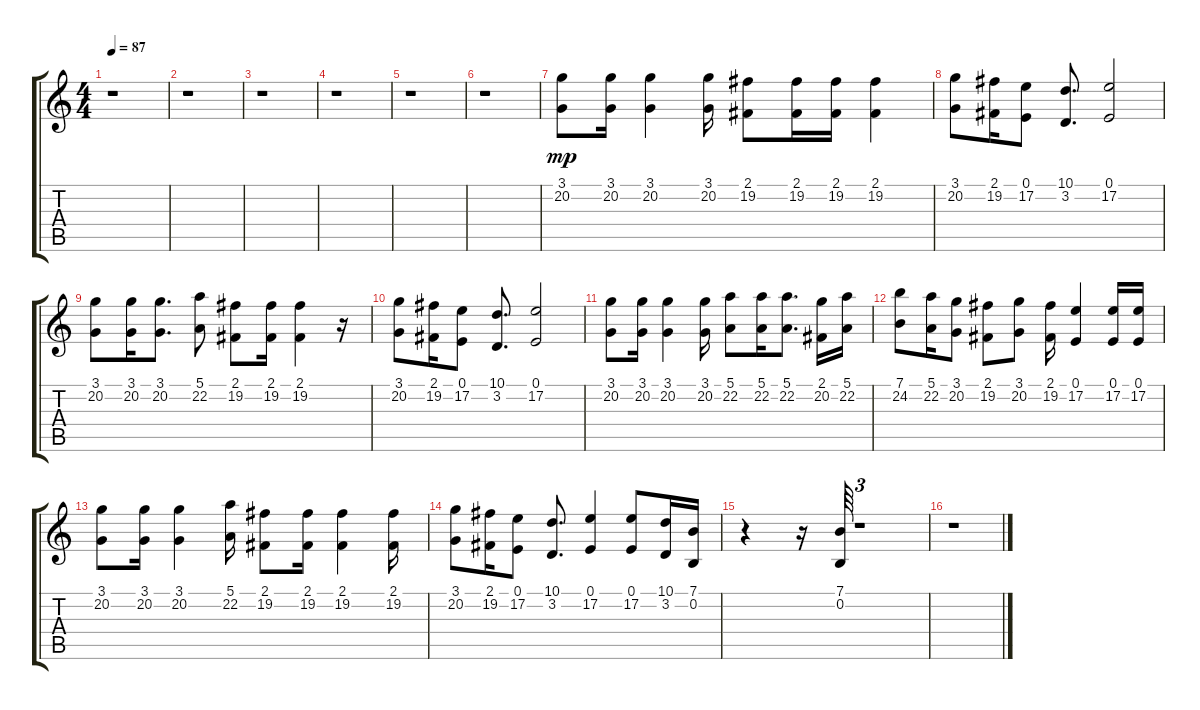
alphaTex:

\track "" {instrument altosax}
\staff {score tabs}
\tuning (E4 B3 G3 D3 A2 E2) {hide}
\ts (4 4)
\tempo 87
\clef g2
\ks c
r.1{dy mp} |
r.1 |
r.1 |
r.1 |
r.1 |
r.1 |
(3.1 20.2).8 (3.1 20.2).16 (3.1 20.2).4 (3.1 20.2).16 (2.1 19.2).8 (2.1 19.2).16 (2.1 19.2).16 (2.1 19.2).4 |
(3.1 20.2).8 (2.1 19.2).16 (0.1 17.2).8 (10.1 3.2).8{d} (0.1 17.2).2 |
(3.1 20.2).8 (3.1 20.2).16 (3.1 20.2).8{d} (5.1 22.2).8 (2.1 19.2).8 (2.1 19.2).16 (2.1 19.2).4 r.16 |
(3.1 20.2).8 (2.1 19.2).16 (0.1 17.2).8 (10.1 3.2).8{d} (0.1 17.2).2 |
(3.1 20.2).8 (3.1 20.2).16 (3.1 20.2).4 (3.1 20.2).16 (5.1 22.2).8 (5.1 22.2).16 (5.1 22.2).8{d} (2.1 20.2).16 (5.1 22.2).16 |
(7.1 24.2).8 (5.1 22.2).16 (3.1 20.2).8 (2.1 19.2).8 (3.1 20.2).8 (2.1 19.2).16 (0.1 17.2).4 (0.1 17.2).16 (0.1 17.2).16 |
(3.1 20.2).8 (3.1 20.2).16 (3.1 20.2).4 (5.1 22.2).16 (2.1 19.2).8 (2.1 19.2).16 (2.1 19.2).4 (2.1 19.2).16 |
(3.1 20.2).8 (2.1 19.2).16 (0.1 17.2).8 (10.1 3.2).8{d} (0.1 17.2).4 (0.1 17.2).8 (10.1 3.2).16 (7.1 0.2).16 |
r.4 r.16 (7.1 0.2).64 r.1{tu (3 2)} |
r.1
